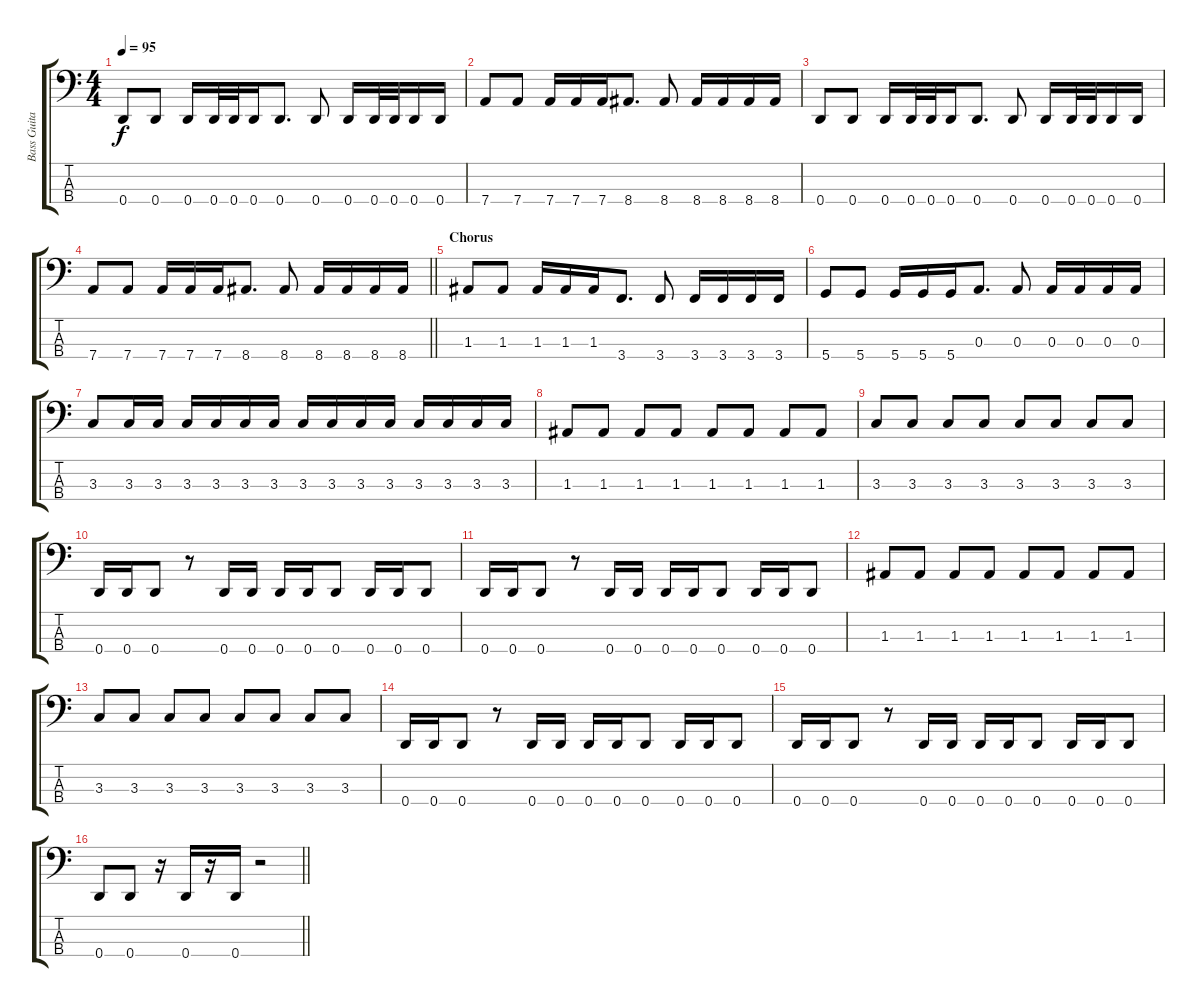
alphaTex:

\track ("Bass Guitar" "Bass Guita") {instrument electricbasspick}
\staff {score tabs}
\tuning (G2 D2 A1 D1) {hide}
\ts (4 4)
\tempo 95
\clef f4
\ks c
0.4.8{dy f} 0.4.8 0.4.16 0.4.32 0.4.32 0.4.16 0.4.8{d} 0.4.8 0.4.16 0.4.32 0.4.32 0.4.16 0.4.16 |
7.4.8 7.4.8 7.4.16 7.4.16 7.4.16 8.4.8{d} 8.4.8 8.4.16 8.4.16 8.4.16 8.4.16 |
0.4.8 0.4.8 0.4.16 0.4.32 0.4.32 0.4.16 0.4.8{d} 0.4.8 0.4.16 0.4.32 0.4.32 0.4.16 0.4.16 |
\barLineRight lightlight
7.4.8 7.4.8 7.4.16 7.4.16 7.4.16 8.4.8{d} 8.4.8 8.4.16 8.4.16 8.4.16 8.4.16 |
\section ("" "Chorus")
1.3.8 1.3.8 1.3.16 1.3.16 1.3.16 3.4.8{d} 3.4.8 3.4.16 3.4.16 3.4.16 3.4.16 |
5.4.8 5.4.8 5.4.16 5.4.16 5.4.16 0.3.8{d} 0.3.8 0.3.16 0.3.16 0.3.16 0.3.16 |
3.3.8 3.3.16 3.3.16 3.3.16 3.3.16 3.3.16 3.3.16 3.3.16 3.3.16 3.3.16 3.3.16 3.3.16 3.3.16 3.3.16 3.3.16 |
1.3.8 1.3.8 1.3.8 1.3.8 1.3.8 1.3.8 1.3.8 1.3.8 |
3.3.8 3.3.8 3.3.8 3.3.8 3.3.8 3.3.8 3.3.8 3.3.8 |
0.4.16 0.4.16 0.4.8 r.8 0.4.16 0.4.16 0.4.16 0.4.16 0.4.8 0.4.16 0.4.16 0.4.8 |
0.4.16 0.4.16 0.4.8 r.8 0.4.16 0.4.16 0.4.16 0.4.16 0.4.8 0.4.16 0.4.16 0.4.8 |
1.3.8 1.3.8 1.3.8 1.3.8 1.3.8 1.3.8 1.3.8 1.3.8 |
3.3.8 3.3.8 3.3.8 3.3.8 3.3.8 3.3.8 3.3.8 3.3.8 |
0.4.16 0.4.16 0.4.8 r.8 0.4.16 0.4.16 0.4.16 0.4.16 0.4.8 0.4.16 0.4.16 0.4.8 |
0.4.16 0.4.16 0.4.8 r.8 0.4.16 0.4.16 0.4.16 0.4.16 0.4.8 0.4.16 0.4.16 0.4.8 |
\barLineRight lightlight
0.4.8 0.4.8 r.16 0.4.16 r.16 0.4.16 r.2
